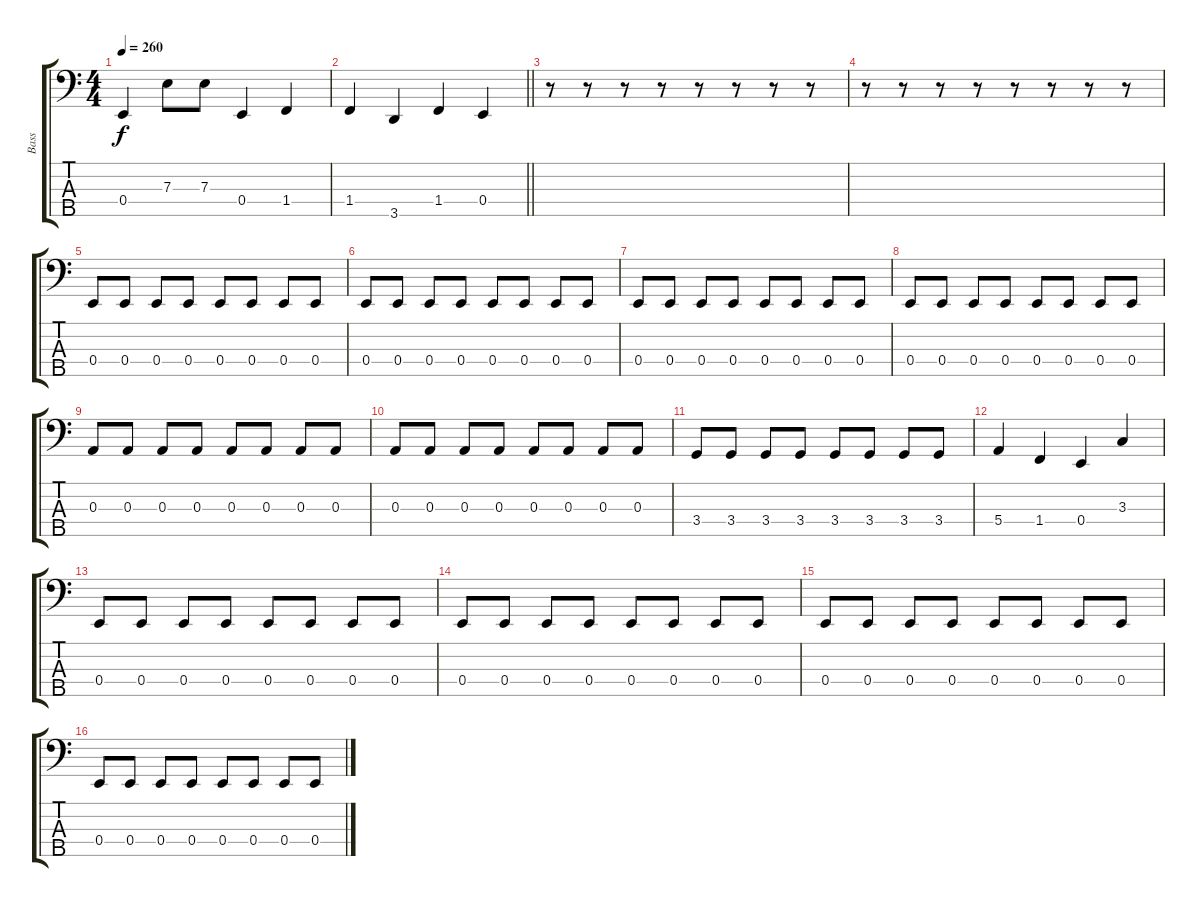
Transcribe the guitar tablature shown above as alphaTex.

\track ("Bass" "Bass") {instrument electricbasspick}
\staff {score tabs}
\tuning (G2 D2 A1 E1 B0) {hide}
\ts (4 4)
\tempo 260
\clef f4
\ks c
0.4.4{dy f} 7.3.8 7.3.8 0.4.4 1.4.4 |
\barLineRight lightlight
1.4.4 3.5.4 1.4.4 0.4.4 |
r.8 r.8 r.8 r.8 r.8 r.8 r.8 r.8 |
r.8 r.8 r.8 r.8 r.8 r.8 r.8 r.8 |
0.4.8 0.4.8 0.4.8 0.4.8 0.4.8 0.4.8 0.4.8 0.4.8 |
0.4.8 0.4.8 0.4.8 0.4.8 0.4.8 0.4.8 0.4.8 0.4.8 |
0.4.8 0.4.8 0.4.8 0.4.8 0.4.8 0.4.8 0.4.8 0.4.8 |
0.4.8 0.4.8 0.4.8 0.4.8 0.4.8 0.4.8 0.4.8 0.4.8 |
0.3.8 0.3.8 0.3.8 0.3.8 0.3.8 0.3.8 0.3.8 0.3.8 |
0.3.8 0.3.8 0.3.8 0.3.8 0.3.8 0.3.8 0.3.8 0.3.8 |
3.4.8 3.4.8 3.4.8 3.4.8 3.4.8 3.4.8 3.4.8 3.4.8 |
5.4.4 1.4.4 0.4.4 3.3.4 |
0.4.8 0.4.8 0.4.8 0.4.8 0.4.8 0.4.8 0.4.8 0.4.8 |
0.4.8 0.4.8 0.4.8 0.4.8 0.4.8 0.4.8 0.4.8 0.4.8 |
0.4.8 0.4.8 0.4.8 0.4.8 0.4.8 0.4.8 0.4.8 0.4.8 |
0.4.8 0.4.8 0.4.8 0.4.8 0.4.8 0.4.8 0.4.8 0.4.8
